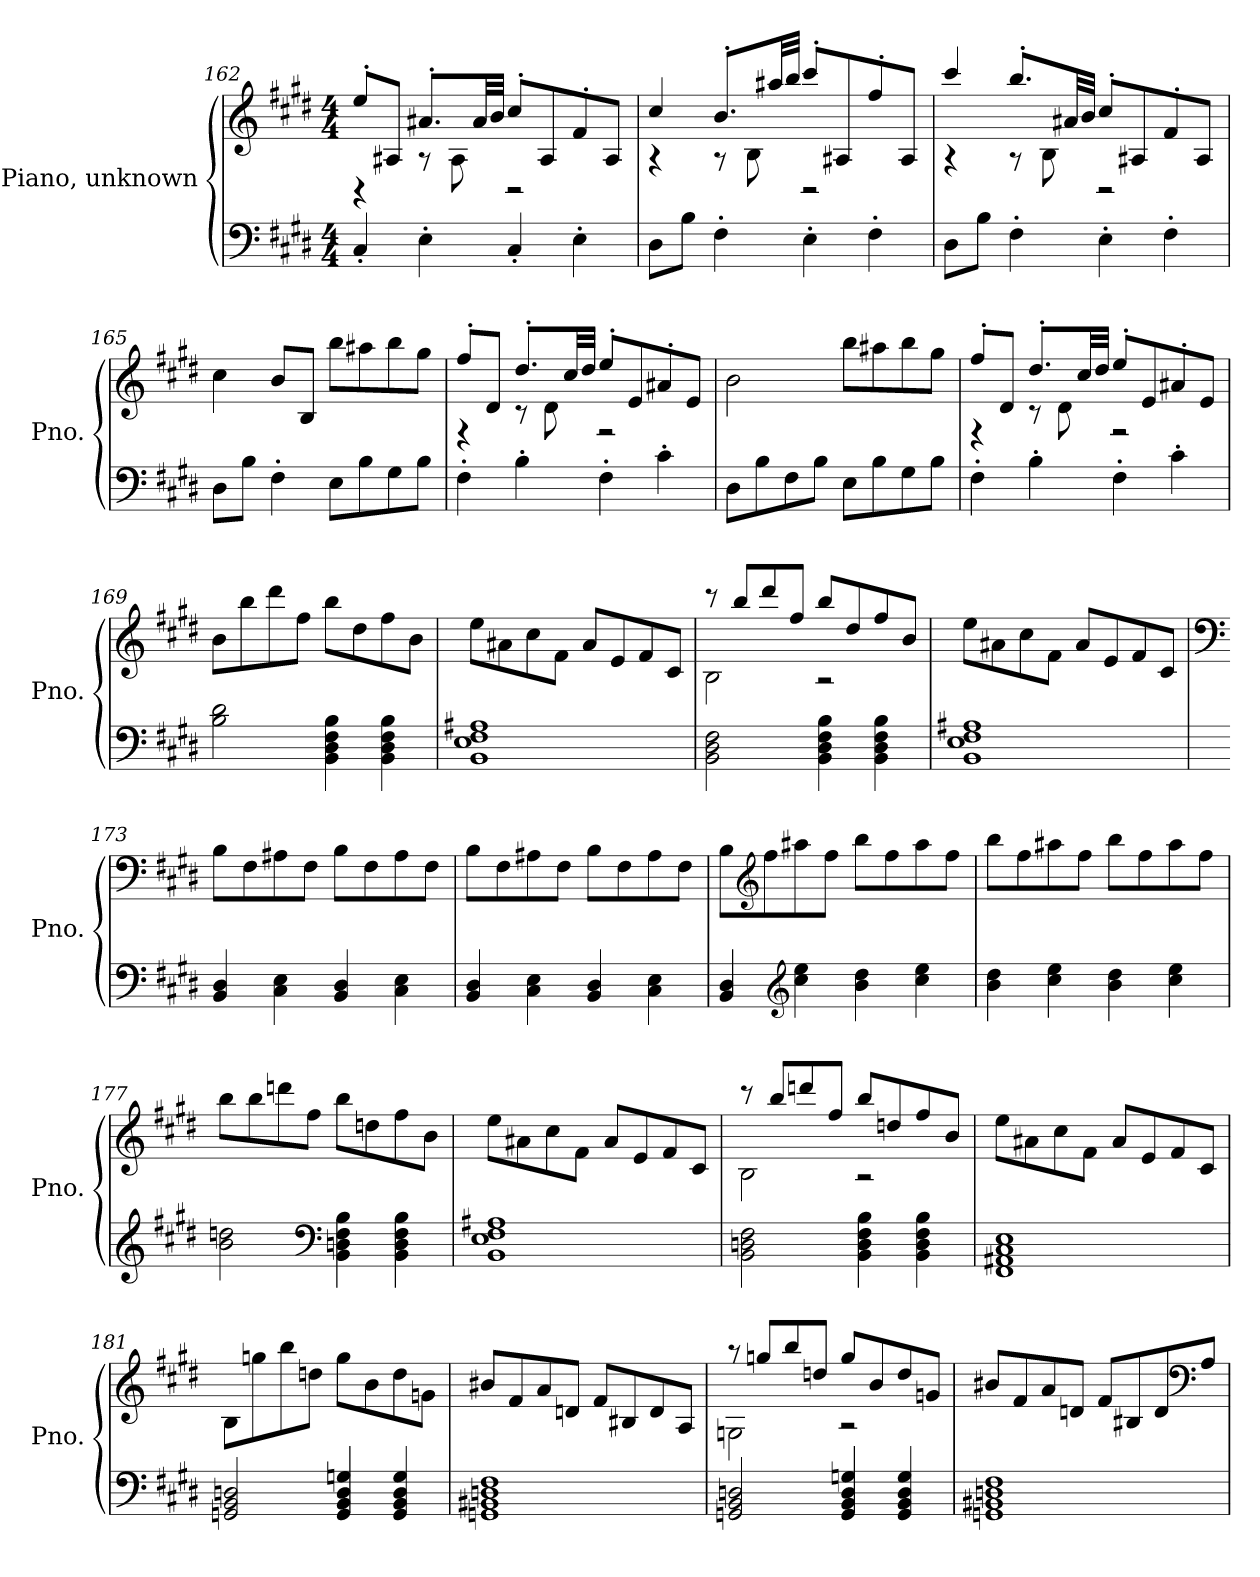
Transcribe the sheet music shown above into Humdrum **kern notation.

**kern	**kern
*part1	*part1
*staff2	*staff1
*I"Piano, unknown	*
*I'Pno.	*
!!LO:LB:g=z
*clefF4	*clefG2
*k[f#c#g#d#]	*k[f#c#g#d#]
*M4/4	*M4/4
=162	=162
*	*^
4C#'/	8ee'/L	4r
.	8A#X/J	.
4E'\	8.a#X'/L	8r
.	.	8A#\
.	32a#/LL	.
.	32b/JJJ	.
4C#'/	8cc#'/L	2r
.	8A#/	.
4E'\	8f#'/	.
.	8A#/J	.
=163	=163	=163
8D#\L	4cc#/	4r
8B\J	.	.
4F#'\	8.b'/L	8r
.	.	8B\
.	32aa#X/LL	.
.	32bb/JJJ	.
4E'\	8ccc#'/L	2r
.	8A#X/	.
4F#'\	8ff#'/	.
.	8A#/J	.
=164	=164	=164
8D#\L	4ccc#/	4r
8B\J	.	.
4F#'\	8.bb'/L	8r
.	.	8B\
.	32a#X/LL	.
.	32b/JJJ	.
4E'\	8cc#'/L	2r
.	8A#X/	.
4F#'\	8f#'/	.
.	8A#/J	.
*	*v	*v
!!LO:LB:g=z
=165	=165
8D#\L	4cc#\
8B\J	.
4F#'\	8b/L
.	8B/J
8E\L	8bb\L
8B\	8aa#X\
8G#\	8bb\
8B\J	8gg#\J
=166	=166
*	*^
4F#'\	8ff#'/L	4r
.	8d#/J	.
4B'\	8.dd#'/L	8r
.	.	8d#\
.	32cc#/LL	.
.	32dd#/JJJ	.
4F#'\	8ee'/L	2r
.	8e/	.
4c#'\	8a#X'/	.
.	8e/J	.
*	*v	*v
=167	=167
8D#\L	2b\
8B\	.
8F#\	.
8B\J	.
8E\L	8bb\L
8B\	8aa#X\
8G#\	8bb\
8B\J	8gg#\J
=168	=168
*	*^
4F#'\	8ff#'/L	4r
.	8d#/J	.
4B'\	8.dd#'/L	8r
.	.	8d#\
.	32cc#/LL	.
.	32dd#/JJJ	.
4F#'\	8ee'/L	2r
.	8e/	.
4c#'\	8a#X'/	.
.	8e/J	.
*	*v	*v
!!LO:LB:g=z
=169	=169
2B\ 2d#\	8b\L
.	8bb\
.	8ddd#\
.	8ff#\J
4BB\ 4D#\ 4F#\ 4B\	8bb\L
.	8dd#\
4BB\ 4D#\ 4F#\ 4B\	8ff#\
.	8b\J
=170	=170
1BB 1E 1F# 1A#X	8ee\L
.	8a#X\
.	8cc#\
.	8f#\J
.	8a#/L
.	8e/
.	8f#/
.	8c#/J
=171	=171
*	*^
2BB\ 2D#\ 2F#\	8r	2B\
.	8bb/L	.
.	8ddd#/	.
.	8ff#/J	.
4BB\ 4D#\ 4F#\ 4B\	8bb/L	2r
.	8dd#/	.
4BB\ 4D#\ 4F#\ 4B\	8ff#/	.
.	8b/J	.
*	*v	*v
=172	=172
1BB 1E 1F# 1A#X	8ee\L
.	8a#X\
.	8cc#\
.	8f#\J
.	8a#/L
.	8e/
.	8f#/
.	8c#/J
!!LO:LB:g=z
=173	=173
*	*clefF4
4BB/ 4D#/	8B\L
.	8F#\
4C#\ 4E\	8A#X\
.	8F#\J
4BB/ 4D#/	8B\L
.	8F#\
4C#\ 4E\	8A#\
.	8F#\J
=174	=174
4BB/ 4D#/	8B\L
.	8F#\
4C#\ 4E\	8A#X\
.	8F#\J
4BB/ 4D#/	8B\L
.	8F#\
4C#\ 4E\	8A#\
.	8F#\J
=175	=175
4BB/ 4D#/	8B\L
*	*clefG2
.	8ff#\
*clefG2	*
4cc#\ 4ee\	8aa#X\
.	8ff#\J
4b\ 4dd#\	8bb\L
.	8ff#\
4cc#\ 4ee\	8aa#\
.	8ff#\J
=176	=176
4b\ 4dd#\	8bb\L
.	8ff#\
4cc#\ 4ee\	8aa#X\
.	8ff#\J
4b\ 4dd#\	8bb\L
.	8ff#\
4cc#\ 4ee\	8aa#\
.	8ff#\J
!!LO:LB:g=z
=177	=177
2b\ 2ddn\	8bb\L
.	8bb\
.	8dddn\
.	8ff#\J
*clefF4	*
4BB\ 4Dn\ 4F#\ 4B\	8bb\L
.	8ddn\
4BB\ 4D\ 4F#\ 4B\	8ff#\
.	8b\J
=178	=178
1BB 1E 1F# 1A#X	8ee\L
.	8a#X\
.	8cc#\
.	8f#\J
.	8a#/L
.	8e/
.	8f#/
.	8c#/J
=179	=179
*	*^
2BB\ 2Dn\ 2F#\	8r	2B\
.	8bb/L	.
.	8dddn/	.
.	8ff#/J	.
4BB\ 4D\ 4F#\ 4B\	8bb/L	2r
.	8ddn/	.
4BB\ 4D\ 4F#\ 4B\	8ff#/	.
.	8b/J	.
*	*v	*v
=180	=180
1FF# 1AA#X 1C# 1E	8ee\L
.	8a#X\
.	8cc#\
.	8f#\J
.	8a#/L
.	8e/
.	8f#/
.	8c#/J
!!LO:PB:g=z
=181	=181
2GGn/ 2BB/ 2Dn/	8B\L
.	8ggn\
.	8bb\
.	8ddn\J
4GG/ 4BB/ 4D/ 4Gn/	8gg\L
.	8b\
4GG/ 4BB/ 4D/ 4G/	8dd\
.	8gn\J
=182	=182
1GGn 1BB#X 1Dn 1F#	8b#X/L
.	8f#/
.	8a/
.	8dn/J
.	8f#/L
.	8B#X/
.	8d/
.	8A/J
=183	=183
*	*^
2GGn/ 2BB/ 2Dn/	8r	2Gn\
.	8ggn/L	.
.	8bb/	.
.	8ddn/J	.
4GG/ 4BB/ 4D/ 4Gn/	8gg/L	2r
.	8b/	.
4GG/ 4BB/ 4D/ 4G/	8dd/	.
.	8gn/J	.
*	*v	*v
!!LO:LB:g=z
=184	=184
1GGn 1BB#X 1Dn 1F#	8b#X/L
.	8f#/
.	8a/
.	8dn/J
.	8f#/L
.	8B#X/
.	8d/
*	*clefF4
.	8A/J
=	=
*-	*-
